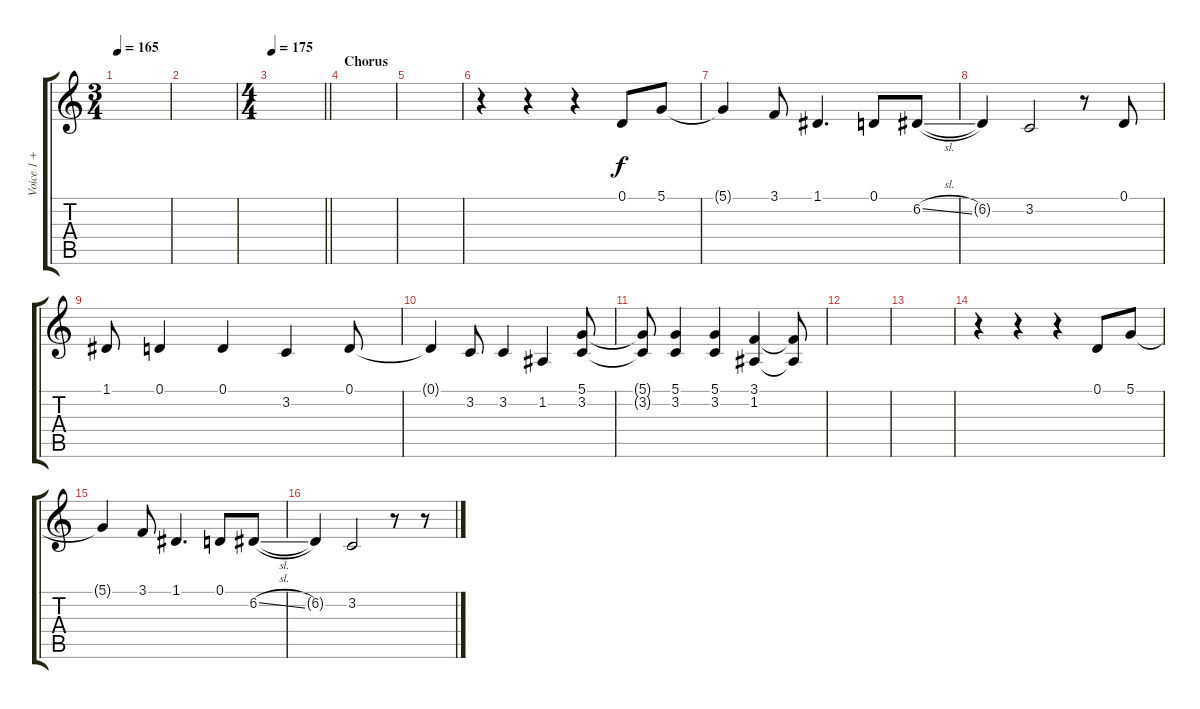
\track ("Voice 1 + 2" "Voice 1 + ") {instrument englishhorn}
\staff {score tabs}
\tuning (D4 A3 F3 C3 G2 D2) {hide}
\ts (3 4)
\tempo 165
\clef g2
\ks c
|
|
\ts (4 4)
\tempo 175
\barLineRight lightlight
|
\section ("" "Chorus")
|
|
r.4 r.4 r.4 0.1.8 5.1.8 |
5.1{t}.4 3.1.8 1.1.4{d} 0.1.8 6.2{sl}.8 |
6.2{t}.4 3.2.2 r.8 0.1.8 |
1.1.8 0.1.4 0.1.4 3.2.4 0.1.8 |
0.1{t}.4 3.2.8 3.2.4 1.2.4 (5.1 3.2).8 |
(5.1{t} 3.2{t}).8 (5.1 3.2).4 (5.1 3.2).4 (3.1 1.2).4 (3.1{t} 1.2{t}).8 |
|
|
r.4 r.4 r.4 0.1.8 5.1.8 |
5.1{t}.4 3.1.8 1.1.4{d} 0.1.8 6.2{sl}.8 |
6.2{t}.4 3.2.2 r.8 r.8
